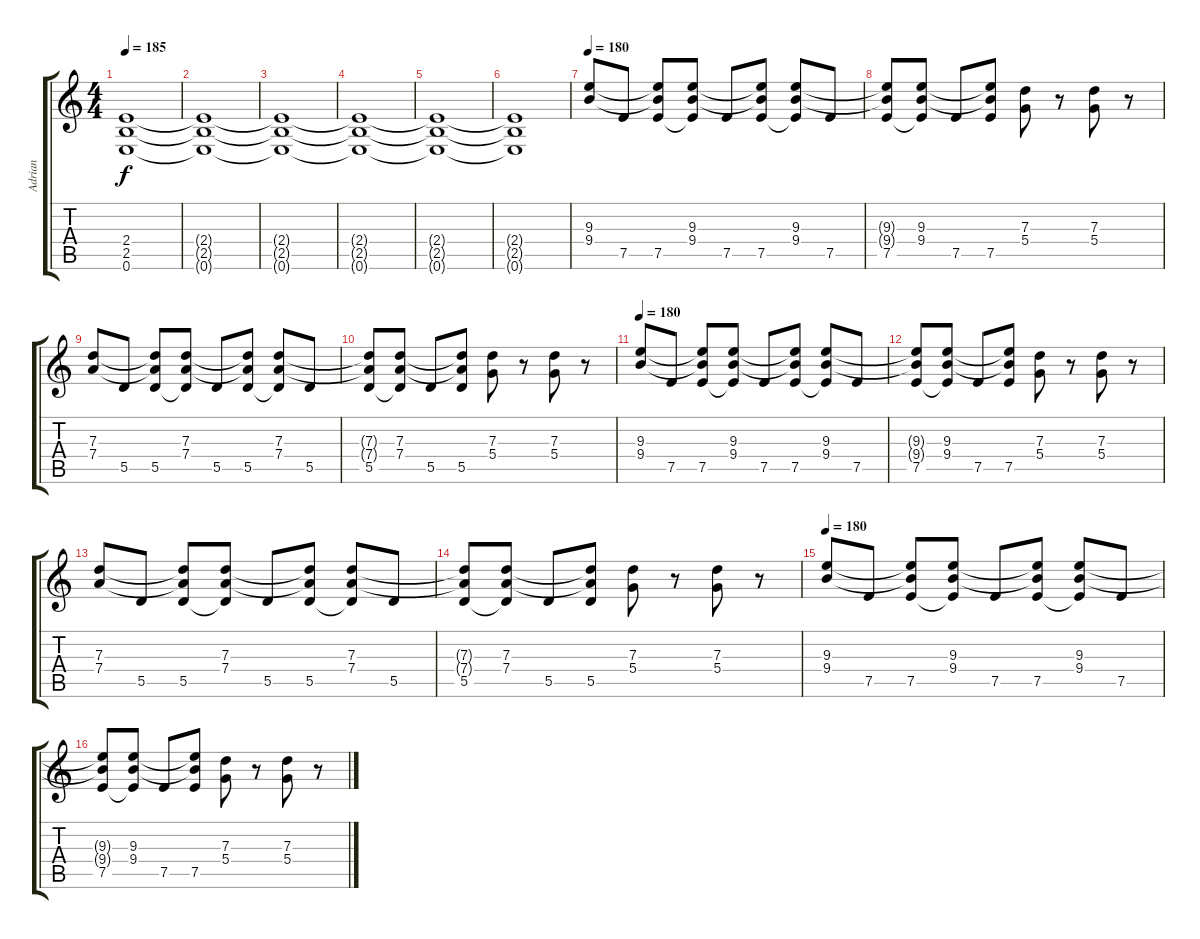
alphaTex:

\track ("Adrian" "Adrian") {instrument distortionguitar}
\staff {score tabs}
\tuning (E4 B3 G3 D3 A2 E2) {hide}
\ts (4 4)
\tempo 185
\clef g2
\ks c
(2.4{t} 2.5{t} 0.6{t}).1{dy f volume 8} |
(2.4{t} 2.5{t} 0.6{t}).1 |
(2.4{t} 2.5{t} 0.6{t}).1 |
(2.4{t} 2.5{t} 0.6{t}).1 |
(2.4{t} 2.5{t} 0.6{t}).1{volume 4} |
(2.4{t} 2.5{t} 0.6{t}).1 |
\tempo 180
(9.3 9.4).8{volume 16} 7.5.8 (9.3{t} 9.4{t} 7.5).8 (9.3 9.4 7.5{t}).8 7.5.8 (9.3{t} 9.4{t} 7.5).8 (9.3 9.4 7.5{t}).8 7.5.8 |
(9.3{t} 9.4{t} 7.5).8 (9.3 9.4 7.5{t}).8 7.5.8 (9.3{t} 9.4{t} 7.5).8 (7.3 5.4).8 r.8 (7.3 5.4).8 r.8 |
(7.3 7.4).8 5.5.8 (7.3{t} 7.4{t} 5.5).8 (7.3 7.4 5.5{t}).8 5.5.8 (7.3{t} 7.4{t} 5.5).8 (7.3 7.4 5.5{t}).8 5.5.8 |
(7.3{t} 7.4{t} 5.5).8 (7.3 7.4 5.5{t}).8 5.5.8 (7.3{t} 7.4{t} 5.5).8 (7.3 5.4).8 r.8 (7.3 5.4).8 r.8 |
\tempo 180
(9.3 9.4).8{volume 16} 7.5.8 (9.3{t} 9.4{t} 7.5).8 (9.3 9.4 7.5{t}).8 7.5.8 (9.3{t} 9.4{t} 7.5).8 (9.3 9.4 7.5{t}).8 7.5.8 |
(9.3{t} 9.4{t} 7.5).8 (9.3 9.4 7.5{t}).8 7.5.8 (9.3{t} 9.4{t} 7.5).8 (7.3 5.4).8 r.8 (7.3 5.4).8 r.8 |
(7.3 7.4).8 5.5.8 (7.3{t} 7.4{t} 5.5).8 (7.3 7.4 5.5{t}).8 5.5.8 (7.3{t} 7.4{t} 5.5).8 (7.3 7.4 5.5{t}).8 5.5.8 |
(7.3{t} 7.4{t} 5.5).8 (7.3 7.4 5.5{t}).8 5.5.8 (7.3{t} 7.4{t} 5.5).8 (7.3 5.4).8 r.8 (7.3 5.4).8 r.8 |
\tempo 180
(9.3 9.4).8{volume 16} 7.5.8 (9.3{t} 9.4{t} 7.5).8 (9.3 9.4 7.5{t}).8 7.5.8 (9.3{t} 9.4{t} 7.5).8 (9.3 9.4 7.5{t}).8 7.5.8 |
(9.3{t} 9.4{t} 7.5).8 (9.3 9.4 7.5{t}).8 7.5.8 (9.3{t} 9.4{t} 7.5).8 (7.3 5.4).8 r.8 (7.3 5.4).8 r.8
